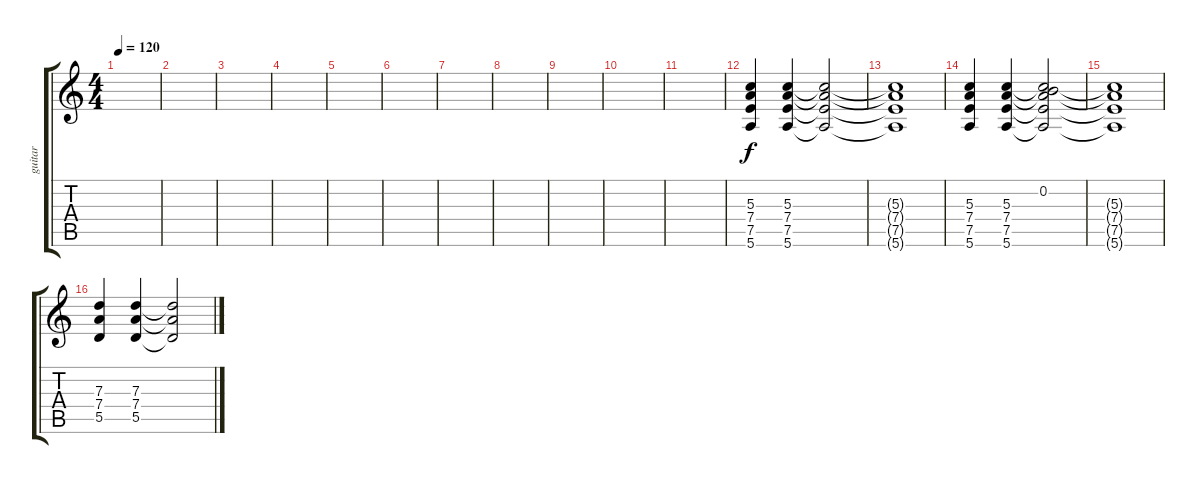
\track ("guitar" "guitar") {instrument distortionguitar}
\staff {score tabs}
\tuning (E4 B3 G3 D3 A2 E2) {hide}
\ts (4 4)
\tempo 120
\clef g2
\ks c
|
|
|
|
|
|
|
|
|
|
|
(5.3 7.4 7.5 5.6).4 (5.3 7.4 7.5 5.6).4 (5.3{t} 7.4{t} 7.5{t} 5.6{t}).2 |
(5.3{t} 7.4{t} 7.5{t} 5.6{t}).1 |
(5.3 7.4 7.5 5.6).4 (5.3 7.4 7.5 5.6).4 (0.2 5.3{t} 7.4{t} 7.5{t} 5.6{t}).2 |
(5.3{t} 7.4{t} 7.5{t} 5.6{t}).1 |
(7.3 7.4 5.5).4 (7.3 7.4 5.5).4 (7.3{t} 7.4{t} 5.5{t}).2
